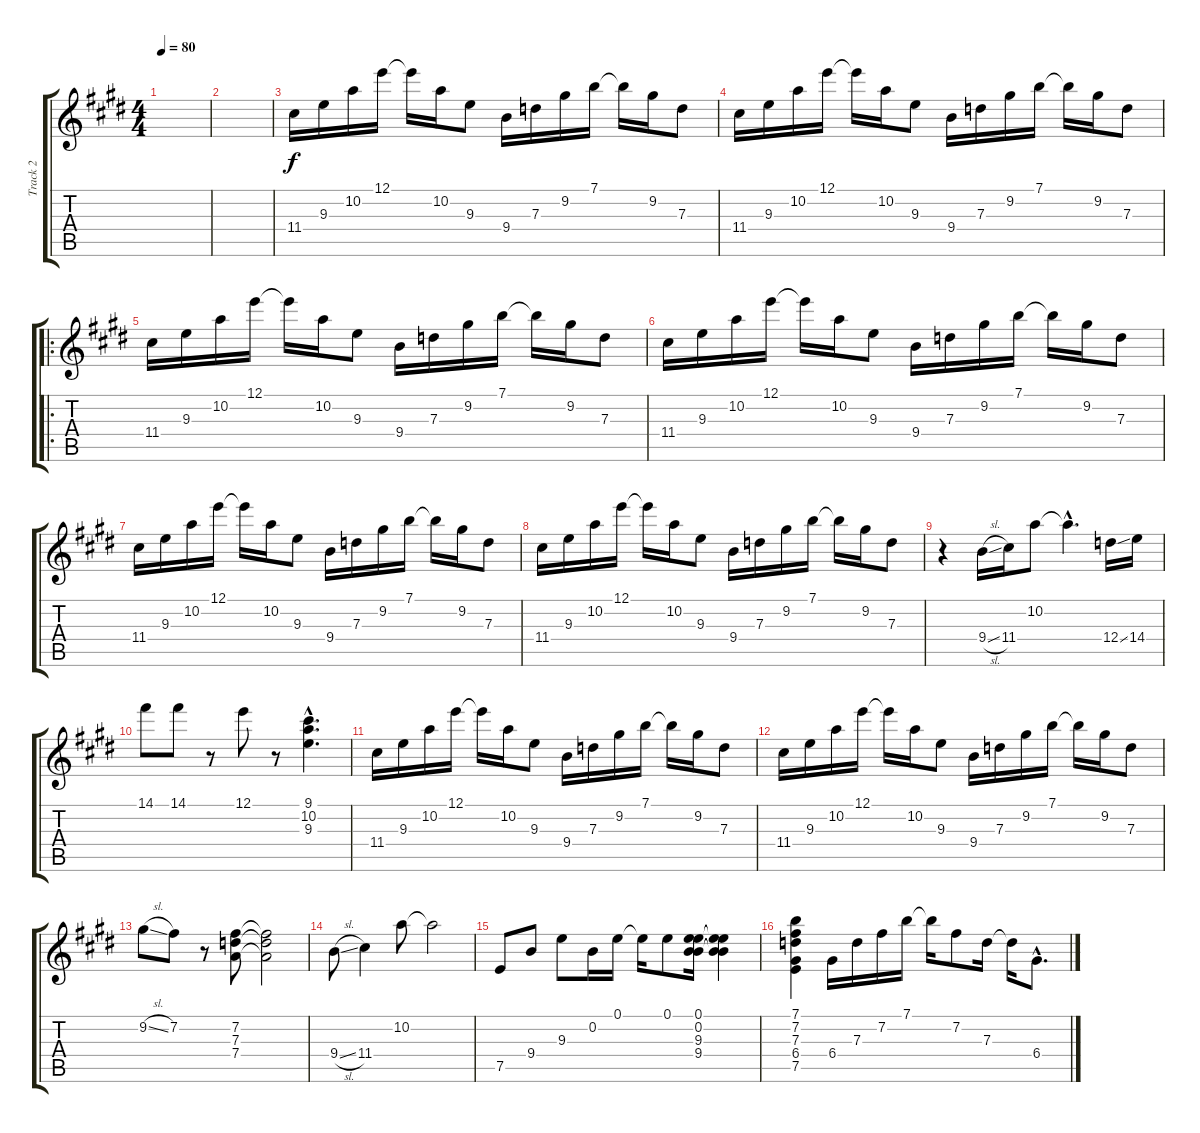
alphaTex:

\track ("Track 2" "Track 2") {instrument electricguitarclean}
\staff {score tabs}
\tuning (E4 B3 G3 D3 A2 E2) {hide}
\ts (4 4)
\tempo 80
\clef g2
\ks e
|
|
11.4.16 9.3.16 10.2.16 12.1.16 12.1{t}.16 10.2.16 9.3.8 9.4.16 7.3.16 9.2.16 7.1.16 7.1{t}.16 9.2.16 7.3.8 |
11.4.16 9.3.16 10.2.16 12.1.16 12.1{t}.16 10.2.16 9.3.8 9.4.16 7.3.16 9.2.16 7.1.16 7.1{t}.16 9.2.16 7.3.8 |
\ro
11.4.16 9.3.16 10.2.16 12.1.16 12.1{t}.16 10.2.16 9.3.8 9.4.16 7.3.16 9.2.16 7.1.16 7.1{t}.16 9.2.16 7.3.8 |
11.4.16 9.3.16 10.2.16 12.1.16 12.1{t}.16 10.2.16 9.3.8 9.4.16 7.3.16 9.2.16 7.1.16 7.1{t}.16 9.2.16 7.3.8 |
11.4.16 9.3.16 10.2.16 12.1.16 12.1{t}.16 10.2.16 9.3.8 9.4.16 7.3.16 9.2.16 7.1.16 7.1{t}.16 9.2.16 7.3.8 |
11.4.16 9.3.16 10.2.16 12.1.16 12.1{t}.16 10.2.16 9.3.8 9.4.16 7.3.16 9.2.16 7.1.16 7.1{t}.16 9.2.16 7.3.8 |
r.4 9.4{sl}.16 11.4.16 10.2.8 10.2{hac t}.4{d} 12.4{ss}.16 14.4.16 |
14.1.8 14.1.8 r.8 12.1.8 r.8 (9.1{hac} 10.2{hac} 9.3{hac}).4{d} |
11.4.16 9.3.16 10.2.16 12.1.16 12.1{t}.16 10.2.16 9.3.8 9.4.16 7.3.16 9.2.16 7.1.16 7.1{t}.16 9.2.16 7.3.8 |
11.4.16 9.3.16 10.2.16 12.1.16 12.1{t}.16 10.2.16 9.3.8 9.4.16 7.3.16 9.2.16 7.1.16 7.1{t}.16 9.2.16 7.3.8 |
9.2{sl}.8 7.2.8 r.8 (7.2 7.3 7.4).8 (7.2{t} 7.3{t} 7.4{t}).2 |
9.4{sl}.8 11.4.4 10.2.8 10.2{t}.2 |
7.5.8 9.4.8 9.3.8 0.2.16 0.1.16 0.1{t}.16 0.1.8 (0.1 0.2 9.3 9.4).16 (0.1{t} 0.2{t} 9.3{t} 9.4{t}).4 |
(7.1 7.2 7.3 6.4 7.5).4 6.4.16 7.3.16 7.2.16 7.1.16 7.1{t}.16 7.2.8 7.3.16 7.3{t}.16 6.4{hac}.8{d}
